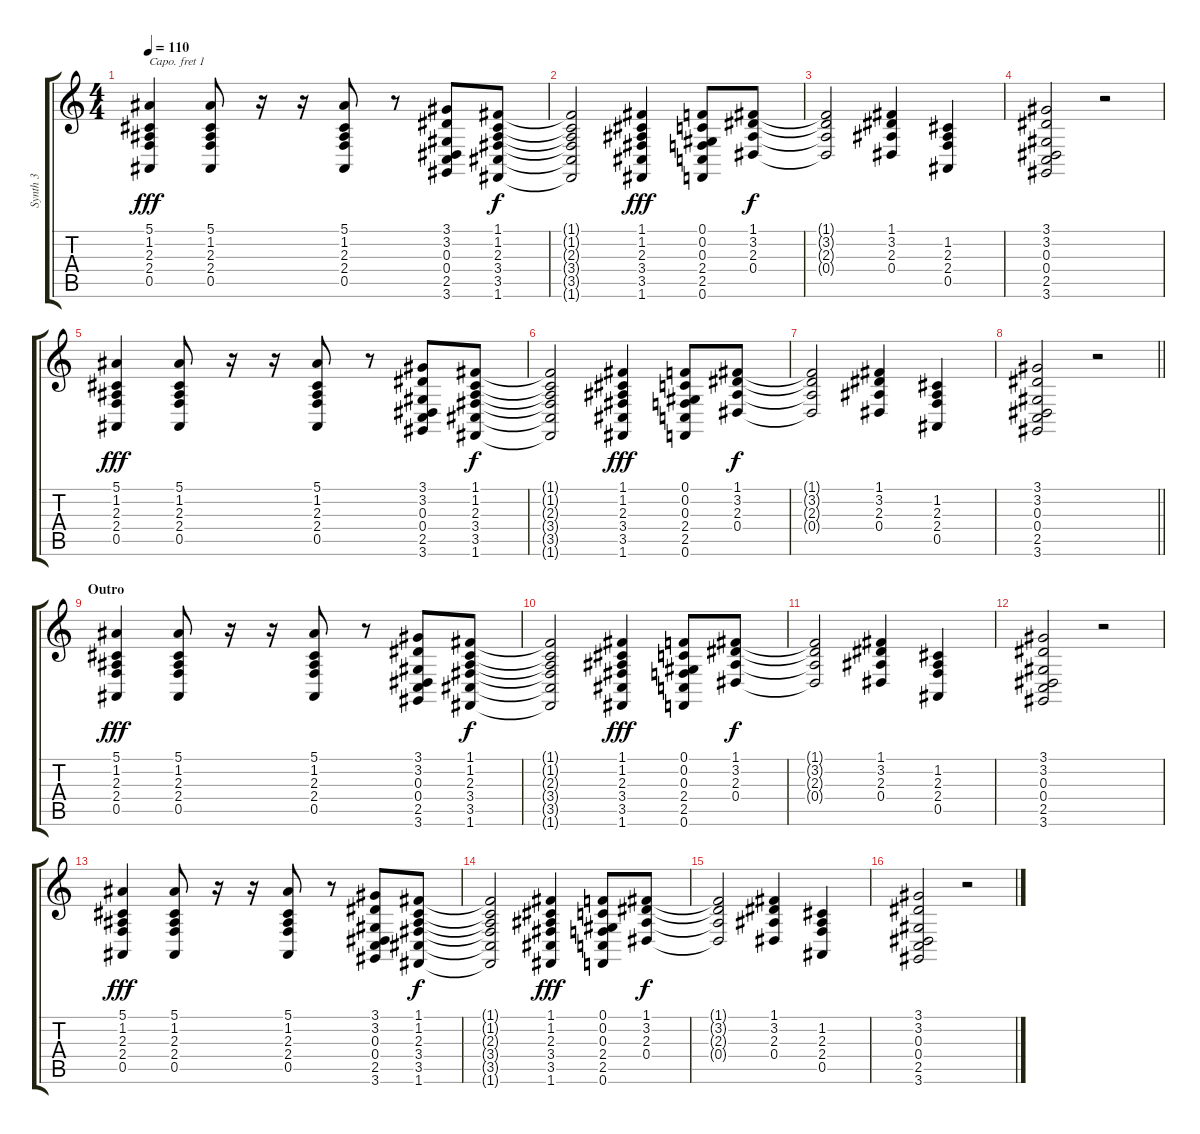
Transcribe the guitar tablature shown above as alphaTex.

\track ("Synth 3" "Synth 3") {instrument lead1square}
\staff {score tabs}
\capo 1
\tuning (E4 B3 G3 D3 A2 E2) {hide}
\ts (4 4)
\tempo 110
\clef g2
\ks c
(5.1 1.2 2.3 2.4 0.5).4{dy fff} (5.1 1.2 2.3 2.4 0.5).8 r.16 r.16 (5.1 1.2 2.3 2.4 0.5).8 r.8 (3.1 3.2 0.3 0.4 2.5 3.6).8 (1.1 1.2 2.3 3.4 3.5 1.6).8{dy f} |
(1.1{t} 1.2{t} 2.3{t} 3.4{t} 3.5{t} 1.6{t}).2 (1.1 1.2 2.3 3.4 3.5 1.6).4{dy fff} (0.1 0.2 0.3 2.4 2.5 0.6).8 (1.1 3.2 2.3 0.4).8{dy f} |
(1.1{t} 3.2{t} 2.3{t} 0.4{t}).2 (1.1 3.2 2.3 0.4).4 (1.2 2.3 2.4 0.5).4 |
(3.1 3.2 0.3 0.4 2.5 3.6).2 r.2 |
(5.1 1.2 2.3 2.4 0.5).4{dy fff} (5.1 1.2 2.3 2.4 0.5).8 r.16 r.16 (5.1 1.2 2.3 2.4 0.5).8 r.8 (3.1 3.2 0.3 0.4 2.5 3.6).8 (1.1 1.2 2.3 3.4 3.5 1.6).8{dy f} |
(1.1{t} 1.2{t} 2.3{t} 3.4{t} 3.5{t} 1.6{t}).2 (1.1 1.2 2.3 3.4 3.5 1.6).4{dy fff} (0.1 0.2 0.3 2.4 2.5 0.6).8 (1.1 3.2 2.3 0.4).8{dy f} |
(1.1{t} 3.2{t} 2.3{t} 0.4{t}).2 (1.1 3.2 2.3 0.4).4 (1.2 2.3 2.4 0.5).4 |
\barLineRight lightlight
(3.1 3.2 0.3 0.4 2.5 3.6).2 r.2 |
\section ("" "Outro")
(5.1 1.2 2.3 2.4 0.5).4{dy fff} (5.1 1.2 2.3 2.4 0.5).8 r.16 r.16 (5.1 1.2 2.3 2.4 0.5).8 r.8 (3.1 3.2 0.3 0.4 2.5 3.6).8 (1.1 1.2 2.3 3.4 3.5 1.6).8{dy f} |
(1.1{t} 1.2{t} 2.3{t} 3.4{t} 3.5{t} 1.6{t}).2 (1.1 1.2 2.3 3.4 3.5 1.6).4{dy fff} (0.1 0.2 0.3 2.4 2.5 0.6).8 (1.1 3.2 2.3 0.4).8{dy f} |
(1.1{t} 3.2{t} 2.3{t} 0.4{t}).2 (1.1 3.2 2.3 0.4).4 (1.2 2.3 2.4 0.5).4 |
(3.1 3.2 0.3 0.4 2.5 3.6).2 r.2 |
(5.1 1.2 2.3 2.4 0.5).4{dy fff} (5.1 1.2 2.3 2.4 0.5).8 r.16 r.16 (5.1 1.2 2.3 2.4 0.5).8 r.8 (3.1 3.2 0.3 0.4 2.5 3.6).8 (1.1 1.2 2.3 3.4 3.5 1.6).8{dy f} |
(1.1{t} 1.2{t} 2.3{t} 3.4{t} 3.5{t} 1.6{t}).2 (1.1 1.2 2.3 3.4 3.5 1.6).4{dy fff} (0.1 0.2 0.3 2.4 2.5 0.6).8 (1.1 3.2 2.3 0.4).8{dy f} |
(1.1{t} 3.2{t} 2.3{t} 0.4{t}).2 (1.1 3.2 2.3 0.4).4 (1.2 2.3 2.4 0.5).4 |
(3.1 3.2 0.3 0.4 2.5 3.6).2 r.2
